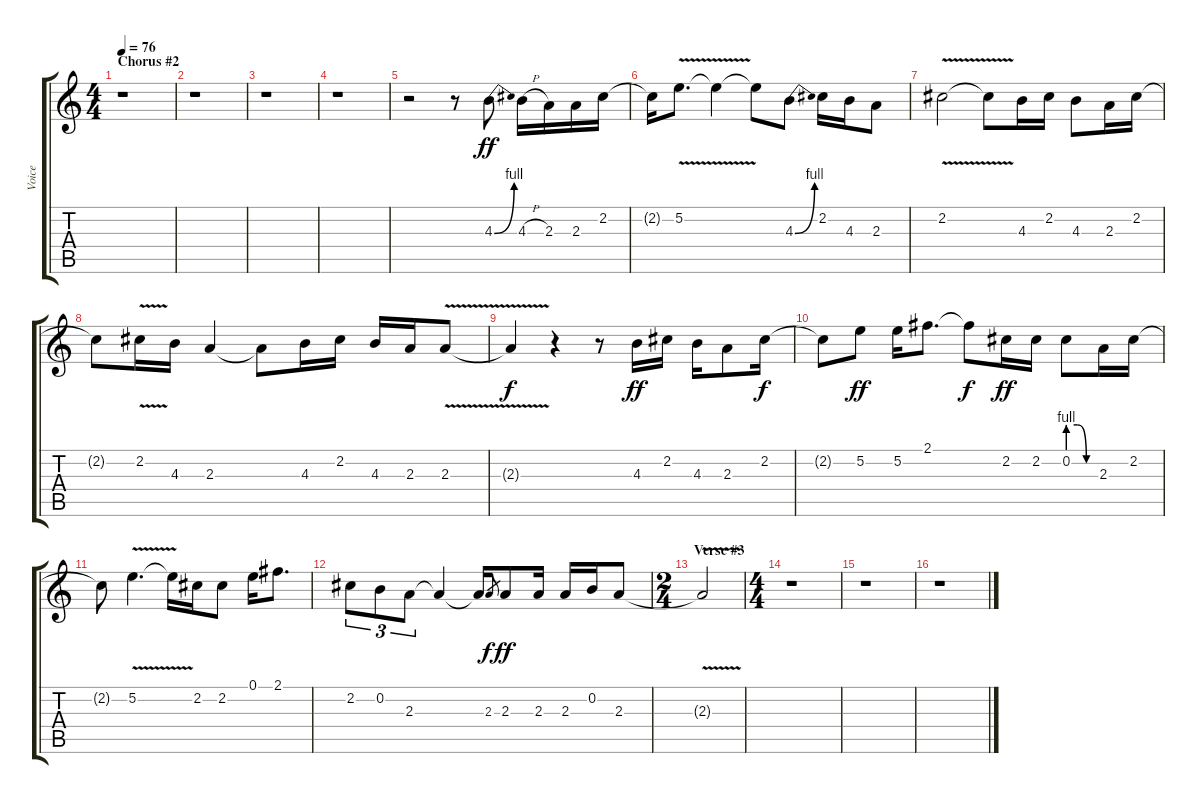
\track ("Voice" "Voice") {instrument acousticguitarsteel}
\staff {score tabs}
\tuning (E4 B3 G3 D3 A2 E2) {hide}
\ts (4 4)
\section ("" "Chorus #2")
\tempo 76
\clef g2
\ks c
r.1{dy ff} |
r.1 |
r.1 |
r.1 |
r.2 r.8 4.3{be (bend 0 0 60 4)}.8 4.3{h}.16 2.3.16 2.3.16 2.2.16 |
2.2{t}.16 5.2{v}.8{d} 5.2{t}.4 5.2{t}.8 4.3{be (bend 0 0 60 4)}.8 2.2.16 4.3.16 2.3.8 |
2.2{v}.2 2.2{t}.8 4.3.16 2.2.16 4.3.8 2.3.16 2.2.16 |
2.2{t}.8 2.2{v}.16 4.3.16 2.3.4 2.3{t}.8 4.3.16 2.2.16 4.3.16 2.3.16 2.3{v}.8 |
2.3{t}.4{dy f} r.4 r.8 4.3.16{dy ff} 2.2.16 4.3.16 2.3.8 2.2.16{dy f} |
2.2{t}.8 5.2.8{dy ff} 5.2.16 2.1.8{d} 2.1{t}.8{dy f} 2.2.16{dy ff} 2.2.16 0.2{be (custom 0 4 20 4 40 0 60 0)}.8 2.3.16 2.2.16 |
2.2{t}.8 5.2{v}.4{d} 5.2{t}.16 2.2.16 2.2.8 0.1.16 2.1.8{d} |
2.2.8{tu (3 2)} 0.2.8{tu (3 2)} 2.3.8{tu (3 2)} 2.3{t}.4 2.3{t}.16 2.3.8{gr dy f} 2.3.8{dy ff} 2.3.16 2.3.16 0.2.16 2.3.8 |
\ts (2 4)
\section ("" "Verse #3")
2.3{v t}.2 |
\ts (4 4)
r.1 |
r.1 |
r.1
